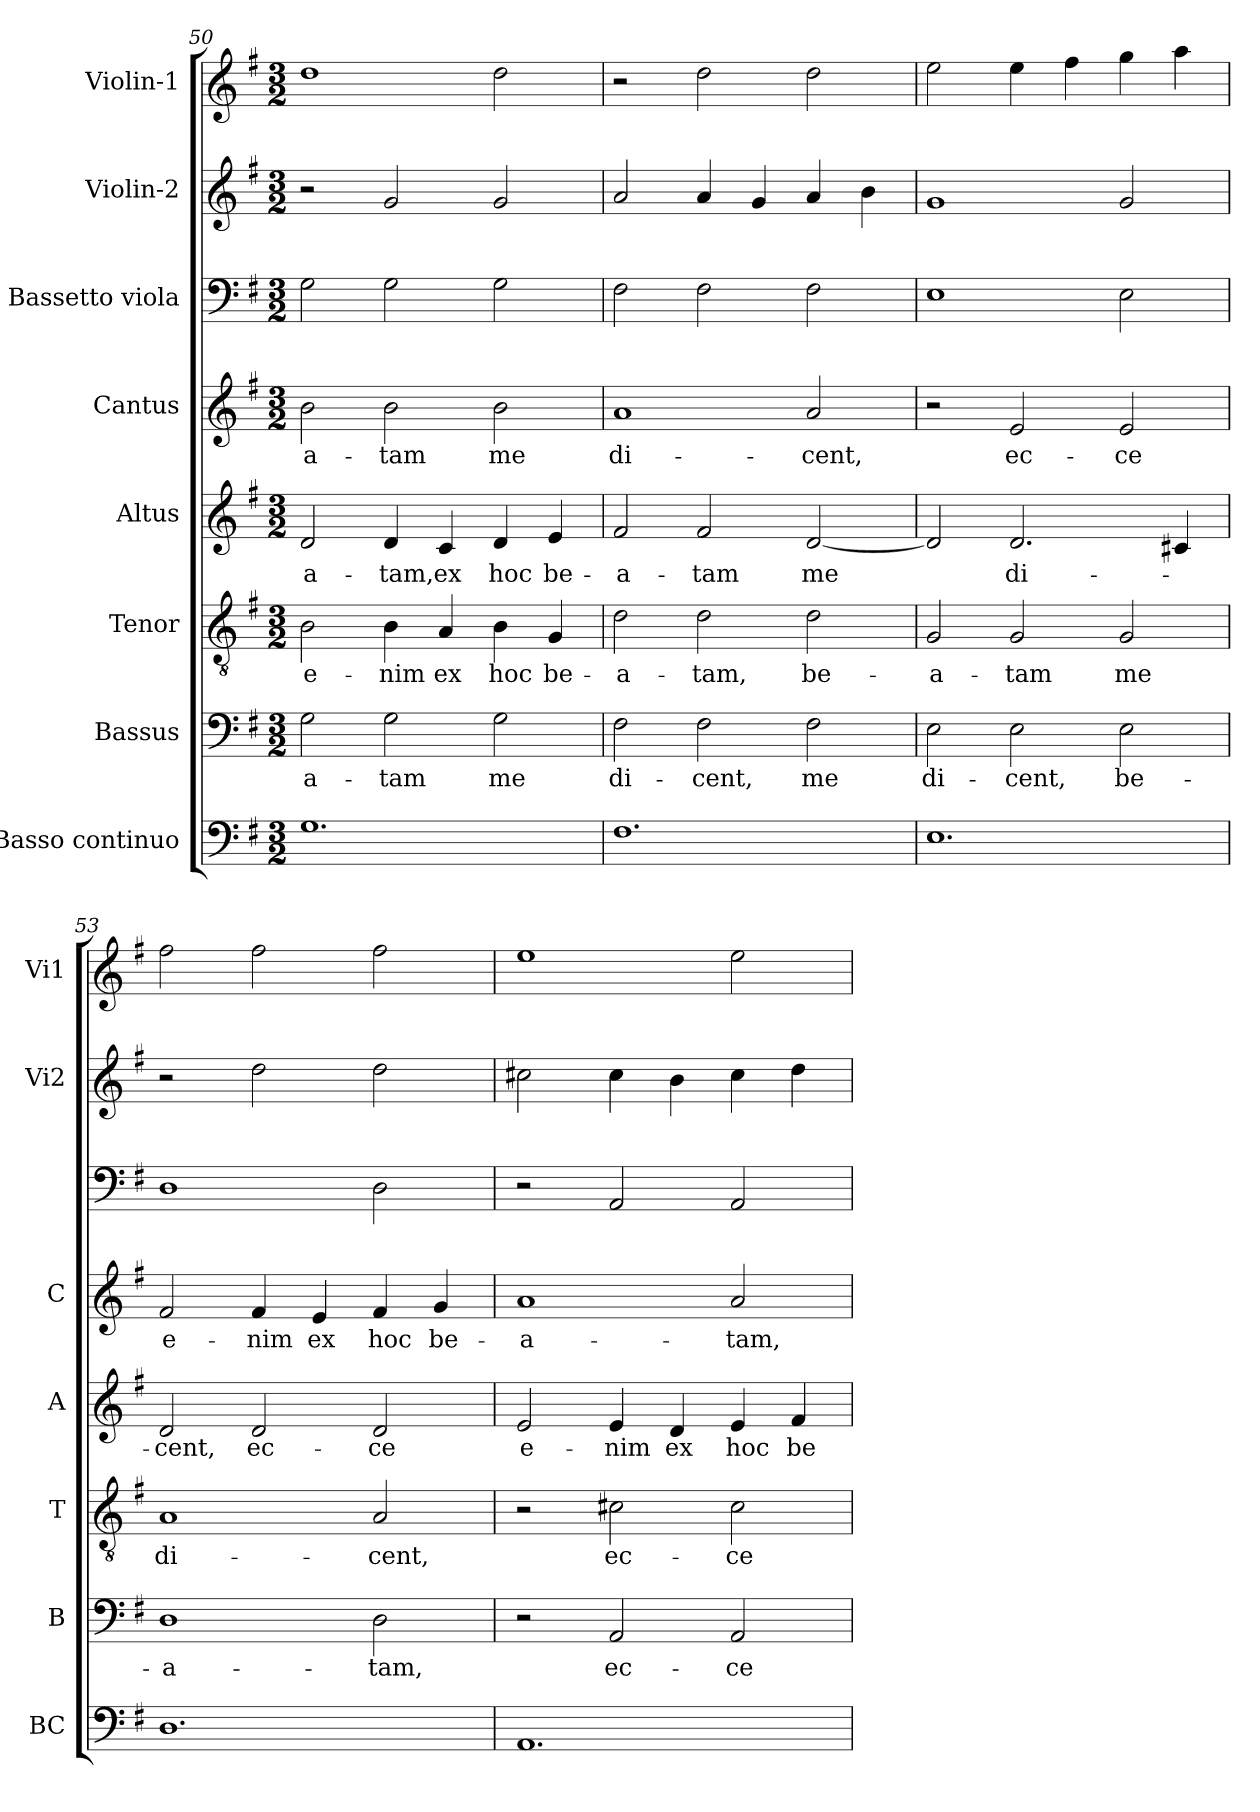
**kern	**kern	**text	**kern	**text	**kern	**text	**kern	**text	**kern	**kern	**kern
*part8	*part7	*part7	*part6	*part6	*part5	*part5	*part4	*part4	*part3	*part2	*part1
*staff8	*staff7	*staff7	*staff6	*staff6	*staff5	*staff5	*staff4	*staff4	*staff3	*staff2	*staff1
*I"Basso continuo	*I"Bassus	*	*I"Tenor	*	*I"Altus	*	*I"Cantus	*	*I"Bassetto viola	*I"Violin-2	*I"Violin-1
*I'BC	*I'B	*	*I'T	*	*I'A	*	*I'C	*	*	*I'Vi2	*I'Vi1
*clefF4	*clefF4	*	*clefGv2	*	*clefG2	*	*clefG2	*	*clefF4	*clefG2	*clefG2
*k[f#]	*k[f#]	*	*k[f#]	*	*k[f#]	*	*k[f#]	*	*k[f#]	*k[f#]	*k[f#]
*G:	*G:	*	*G:	*	*G:	*	*G:	*	*G:	*G:	*G:
*M3/2	*M3/2	*	*M3/2	*	*M3/2	*	*M3/2	*	*M3/2	*M3/2	*M3/2
=50	=50	=50	=50	=50	=50	=50	=50	=50	=50	=50	=50
!	!	!LO:LY:b	!	!LO:LY:b	!	!LO:LY:b	!	!LO:LY:b	!	!	!
1.G	2G\	-a-	2B\	e-	2d/	-a-	2b\	-a-	2G\	2r	1dd
!	!	!LO:LY:b	!	!LO:LY:b	!	!LO:LY:b	!	!LO:LY:b	!	!	!
.	2G\	-tam	4B\	-nim	4d/	-tam,	2b\	-tam	2G\	2g/	.
!	!	!	!	!LO:LY:b	!	!LO:LY:b	!	!	!	!	!
.	.	.	4A/	ex	4c/	ex	.	.	.	.	.
!	!	!LO:LY:b	!	!LO:LY:b	!	!LO:LY:b	!	!LO:LY:b	!	!	!
.	2G\	me	4B\	hoc	4d/	hoc	2b\	me	2G\	2g/	2dd\
!	!	!	!	!LO:LY:b	!	!LO:LY:b	!	!	!	!	!
.	.	.	4G/	be-	4e/	be-	.	.	.	.	.
!!LO:PB:g=z
=51	=51	=51	=51	=51	=51	=51	=51	=51	=51	=51	=51
!	!	!LO:LY:b	!	!LO:LY:b	!	!LO:LY:b	!	!LO:LY:b	!	!	!
1.F#	2F#\	di-	2d\	-a-	2f#/	-a-	1a	di-	2F#\	2a/	2r
!	!	!LO:LY:b	!	!LO:LY:b	!	!LO:LY:b	!	!	!	!	!
.	2F#\	-cent,	2d\	-tam,	2f#/	-tam	.	.	2F#\	4a/	2dd\
.	.	.	.	.	.	.	.	.	.	4g/	.
!	!	!LO:LY:b	!	!LO:LY:b	!	!LO:LY:b	!	!LO:LY:b	!	!	!
.	2F#\	me	2d\	be-	[2d/	me	2a/	-cent,	2F#\	4a/	2dd\
.	.	.	.	.	.	.	.	.	.	4b\	.
=52	=52	=52	=52	=52	=52	=52	=52	=52	=52	=52	=52
!	!	!LO:LY:b	!	!LO:LY:b	!	!	!	!	!	!	!
1.E	2E\	di-	2G/	-a-	2d/]	.	2r	.	1E	1g	2ee\
!	!	!LO:LY:b	!	!LO:LY:b	!	!LO:LY:b	!	!LO:LY:b	!	!	!
.	2E\	-cent,	2G/	-tam	2.d/	di-	2e/	ec-	.	.	4ee\
.	.	.	.	.	.	.	.	.	.	.	4ff#\
!	!	!LO:LY:b	!	!LO:LY:b	!	!	!	!LO:LY:b	!	!	!
.	2E\	be-	2G/	me	.	.	2e/	-ce	2E\	2g/	4gg\
.	.	.	.	.	4c#X/	.	.	.	.	.	4aa\
=53	=53	=53	=53	=53	=53	=53	=53	=53	=53	=53	=53
!	!	!LO:LY:b	!	!LO:LY:b	!	!LO:LY:b	!	!LO:LY:b	!	!	!
1.D	1D	-a-	1A	di-	2d/	-cent,	2f#/	e-	1D	2r	2ff#\
!	!	!	!	!	!	!LO:LY:b	!	!LO:LY:b	!	!	!
.	.	.	.	.	2d/	ec-	4f#/	-nim	.	2dd\	2ff#\
!	!	!	!	!	!	!	!	!LO:LY:b	!	!	!
.	.	.	.	.	.	.	4e/	ex	.	.	.
!	!	!LO:LY:b	!	!LO:LY:b	!	!LO:LY:b	!	!LO:LY:b	!	!	!
.	2D\	-tam,	2A/	-cent,	2d/	-ce	4f#/	hoc	2D\	2dd\	2ff#\
!	!	!	!	!	!	!	!	!LO:LY:b	!	!	!
.	.	.	.	.	.	.	4g/	be-	.	.	.
=54	=54	=54	=54	=54	=54	=54	=54	=54	=54	=54	=54
!	!	!	!	!	!	!LO:LY:b	!	!LO:LY:b	!	!	!
1.AA	2r	.	2r	.	2e/	e-	1a	-a-	2r	2cc#X\	1ee
!	!	!LO:LY:b	!	!LO:LY:b	!	!LO:LY:b	!	!	!	!	!
.	2AA/	ec-	2c#X\	ec-	4e/	-nim	.	.	2AA/	4cc#\	.
!	!	!	!	!	!	!LO:LY:b	!	!	!	!	!
.	.	.	.	.	4d/	ex	.	.	.	4b\	.
!	!	!LO:LY:b	!	!LO:LY:b	!	!LO:LY:b	!	!LO:LY:b	!	!	!
.	2AA/	-ce	2c#\	-ce	4e/	hoc	2a/	-tam,	2AA/	4cc#\	2ee\
!	!	!	!	!	!	!LO:LY:b	!	!	!	!	!
.	.	.	.	.	4f#/	be-	.	.	.	4dd\	.
=	=	=	=	=	=	=	=	=	=	=	=
*-	*-	*-	*-	*-	*-	*-	*-	*-	*-	*-	*-
